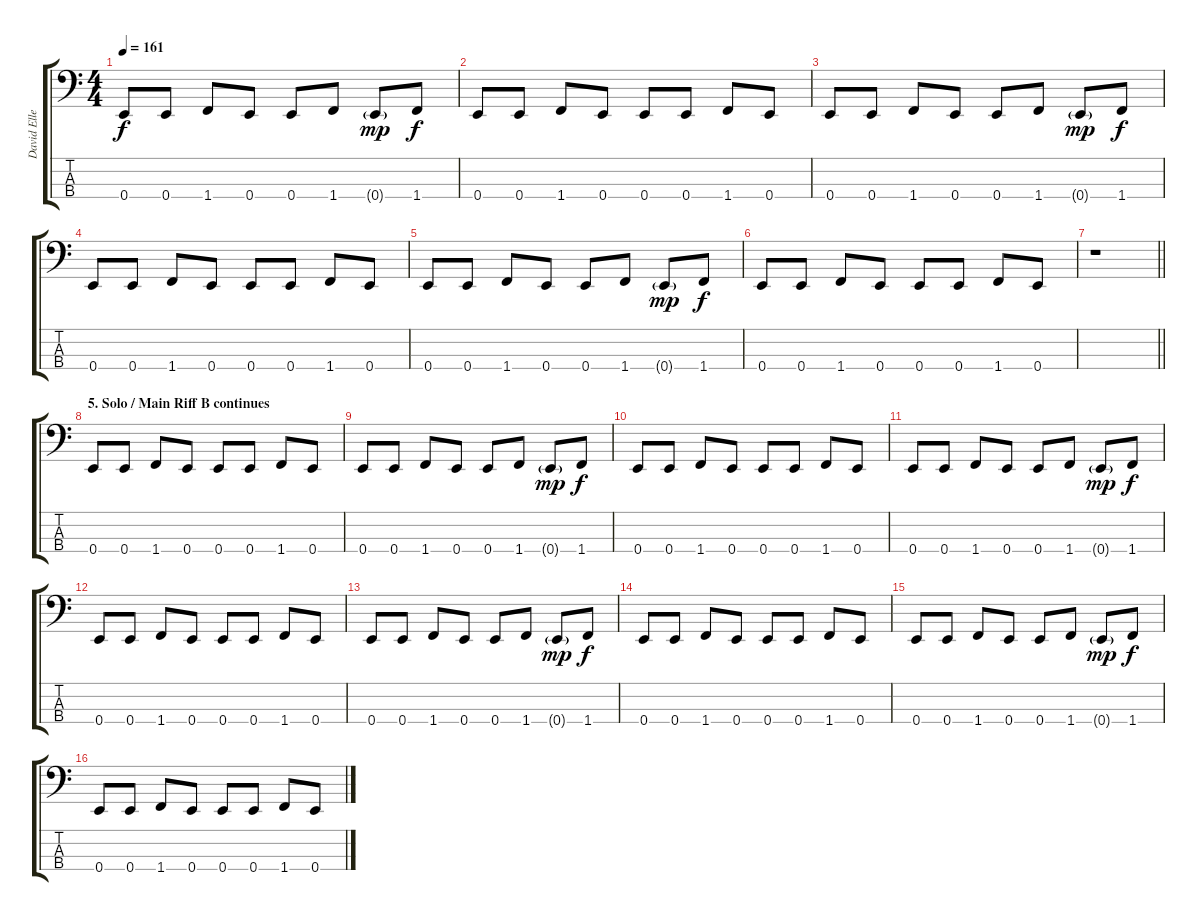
\track ("David Ellefson" "David Elle") {instrument electricbasspick}
\staff {score tabs}
\tuning (G2 D2 A1 E1) {hide}
\ts (4 4)
\tempo 161
\clef f4
\ks c
0.4.8{dy f} 0.4.8 1.4.8 0.4.8 0.4.8 1.4.8 0.4{g}.8{dy mp} 1.4.8{dy f} |
0.4.8 0.4.8 1.4.8 0.4.8 0.4.8 0.4.8 1.4.8 0.4.8 |
0.4.8 0.4.8 1.4.8 0.4.8 0.4.8 1.4.8 0.4{g}.8{dy mp} 1.4.8{dy f} |
0.4.8 0.4.8 1.4.8 0.4.8 0.4.8 0.4.8 1.4.8 0.4.8 |
0.4.8 0.4.8 1.4.8 0.4.8 0.4.8 1.4.8 0.4{g}.8{dy mp} 1.4.8{dy f} |
0.4.8 0.4.8 1.4.8 0.4.8 0.4.8 0.4.8 1.4.8 0.4.8 |
\barLineRight lightlight
r.1 |
\section ("" "5. Solo / Main Riff B continues")
0.4.8 0.4.8 1.4.8 0.4.8 0.4.8 0.4.8 1.4.8 0.4.8 |
0.4.8 0.4.8 1.4.8 0.4.8 0.4.8 1.4.8 0.4{g}.8{dy mp} 1.4.8{dy f} |
0.4.8 0.4.8 1.4.8 0.4.8 0.4.8 0.4.8 1.4.8 0.4.8 |
0.4.8 0.4.8 1.4.8 0.4.8 0.4.8 1.4.8 0.4{g}.8{dy mp} 1.4.8{dy f} |
0.4.8 0.4.8 1.4.8 0.4.8 0.4.8 0.4.8 1.4.8 0.4.8 |
0.4.8 0.4.8 1.4.8 0.4.8 0.4.8 1.4.8 0.4{g}.8{dy mp} 1.4.8{dy f} |
0.4.8 0.4.8 1.4.8 0.4.8 0.4.8 0.4.8 1.4.8 0.4.8 |
0.4.8 0.4.8 1.4.8 0.4.8 0.4.8 1.4.8 0.4{g}.8{dy mp} 1.4.8{dy f} |
0.4.8 0.4.8 1.4.8 0.4.8 0.4.8 0.4.8 1.4.8 0.4.8
